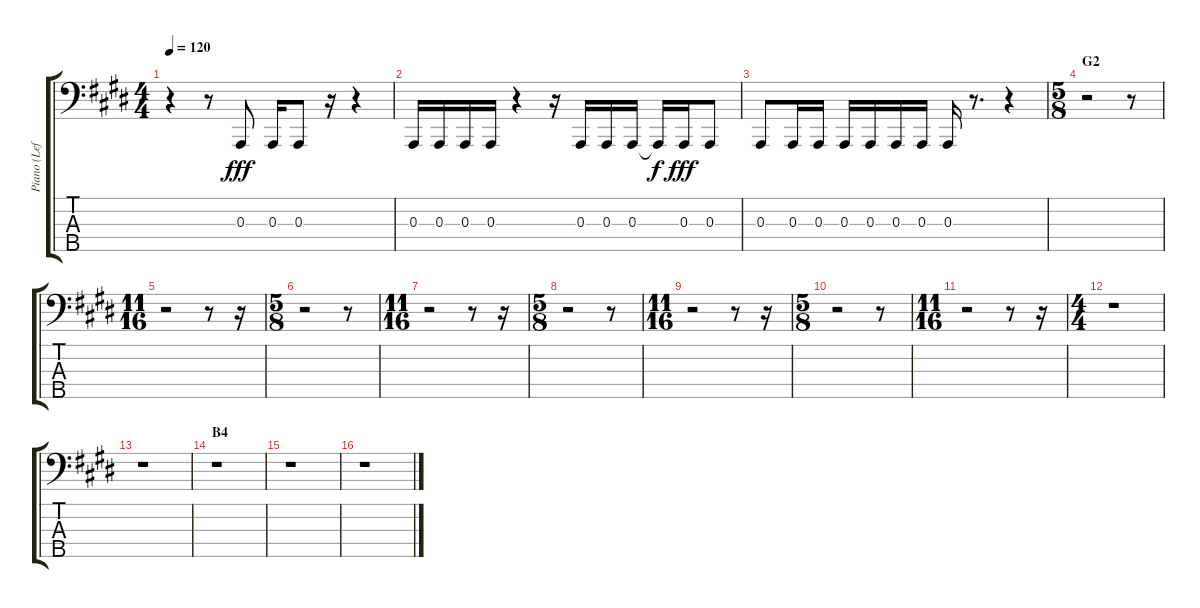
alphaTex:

\track ("Piano (Left Hand)" "Piano (Lef") {instrument acousticgrandpiano}
\staff {score tabs}
\tuning (G2 D2 A1 E1 B0) {hide}
\ts (4 4)
\tempo 120
\clef f4
\ks e
r.4{dy fff} r.8 0.3.8 0.3.16 0.3.8 r.16 r.4 |
0.3.16 0.3.16 0.3.16 0.3.16 r.4 r.16 0.3.16 0.3.16 0.3.16 0.3{t}.16{dy f} 0.3.16{dy fff} 0.3.8 |
0.3.8 0.3.16 0.3.16 0.3.16 0.3.16 0.3.16 0.3.16 0.3.16 r.8{d} r.4 |
\ts (5 8)
\section ("" "G2")
r.2 r.8 |
\ts (11 16)
r.2 r.8 r.16 |
\ts (5 8)
r.2 r.8 |
\ts (11 16)
r.2 r.8 r.16 |
\ts (5 8)
r.2 r.8 |
\ts (11 16)
r.2 r.8 r.16 |
\ts (5 8)
r.2 r.8 |
\ts (11 16)
r.2 r.8 r.16 |
\ts (4 4)
r.1 |
r.1 |
\section ("" "B4")
r.1 |
r.1 |
r.1
